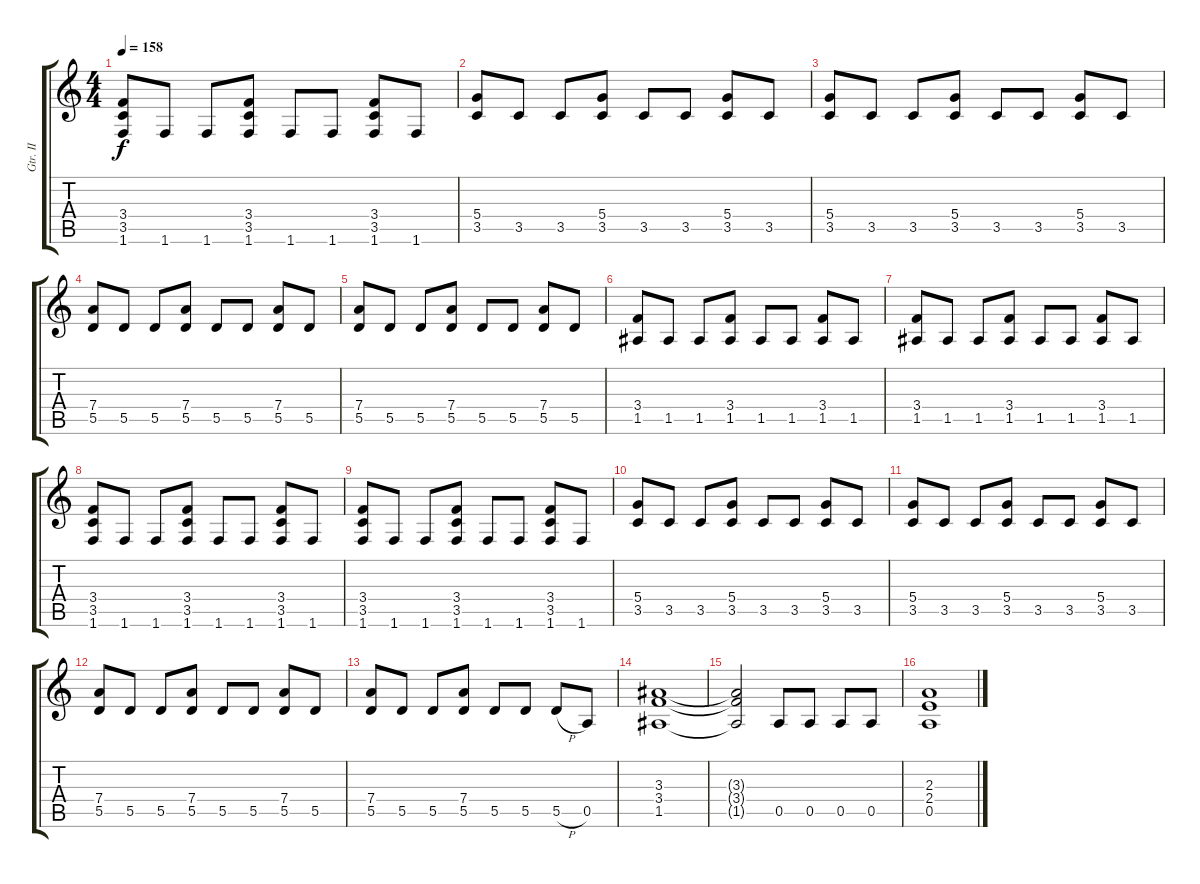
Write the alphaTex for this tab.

\track ("Gtr. II" "Gtr. II") {instrument distortionguitar}
\staff {score tabs}
\tuning (E4 B3 G3 D3 A2 E2) {hide}
\ts (4 4)
\tempo 158
\clef g2
\ks c
(3.4 3.5 1.6).8{dy f} 1.6.8 1.6.8 (3.4 3.5 1.6).8 1.6.8 1.6.8 (3.4 3.5 1.6).8 1.6.8 |
(5.4 3.5).8 3.5.8 3.5.8 (5.4 3.5).8 3.5.8 3.5.8 (5.4 3.5).8 3.5.8 |
(5.4 3.5).8 3.5.8 3.5.8 (5.4 3.5).8 3.5.8 3.5.8 (5.4 3.5).8 3.5.8 |
(7.4 5.5).8 5.5.8 5.5.8 (7.4 5.5).8 5.5.8 5.5.8 (7.4 5.5).8 5.5.8 |
(7.4 5.5).8 5.5.8 5.5.8 (7.4 5.5).8 5.5.8 5.5.8 (7.4 5.5).8 5.5.8 |
(3.4 1.5).8 1.5.8 1.5.8 (3.4 1.5).8 1.5.8 1.5.8 (3.4 1.5).8 1.5.8 |
(3.4 1.5).8 1.5.8 1.5.8 (3.4 1.5).8 1.5.8 1.5.8 (3.4 1.5).8 1.5.8 |
(3.4 3.5 1.6).8 1.6.8 1.6.8 (3.4 3.5 1.6).8 1.6.8 1.6.8 (3.4 3.5 1.6).8 1.6.8 |
(3.4 3.5 1.6).8 1.6.8 1.6.8 (3.4 3.5 1.6).8 1.6.8 1.6.8 (3.4 3.5 1.6).8 1.6.8 |
(5.4 3.5).8 3.5.8 3.5.8 (5.4 3.5).8 3.5.8 3.5.8 (5.4 3.5).8 3.5.8 |
(5.4 3.5).8 3.5.8 3.5.8 (5.4 3.5).8 3.5.8 3.5.8 (5.4 3.5).8 3.5.8 |
(7.4 5.5).8 5.5.8 5.5.8 (7.4 5.5).8 5.5.8 5.5.8 (7.4 5.5).8 5.5.8 |
(7.4 5.5).8 5.5.8 5.5.8 (7.4 5.5).8 5.5.8 5.5.8 5.5{h}.8 0.5.8 |
(3.3 3.4 1.5).1 |
(3.3{t} 3.4{t} 1.5{t}).2 0.5.8 0.5.8 0.5.8 0.5.8 |
(2.3 2.4 0.5).1
